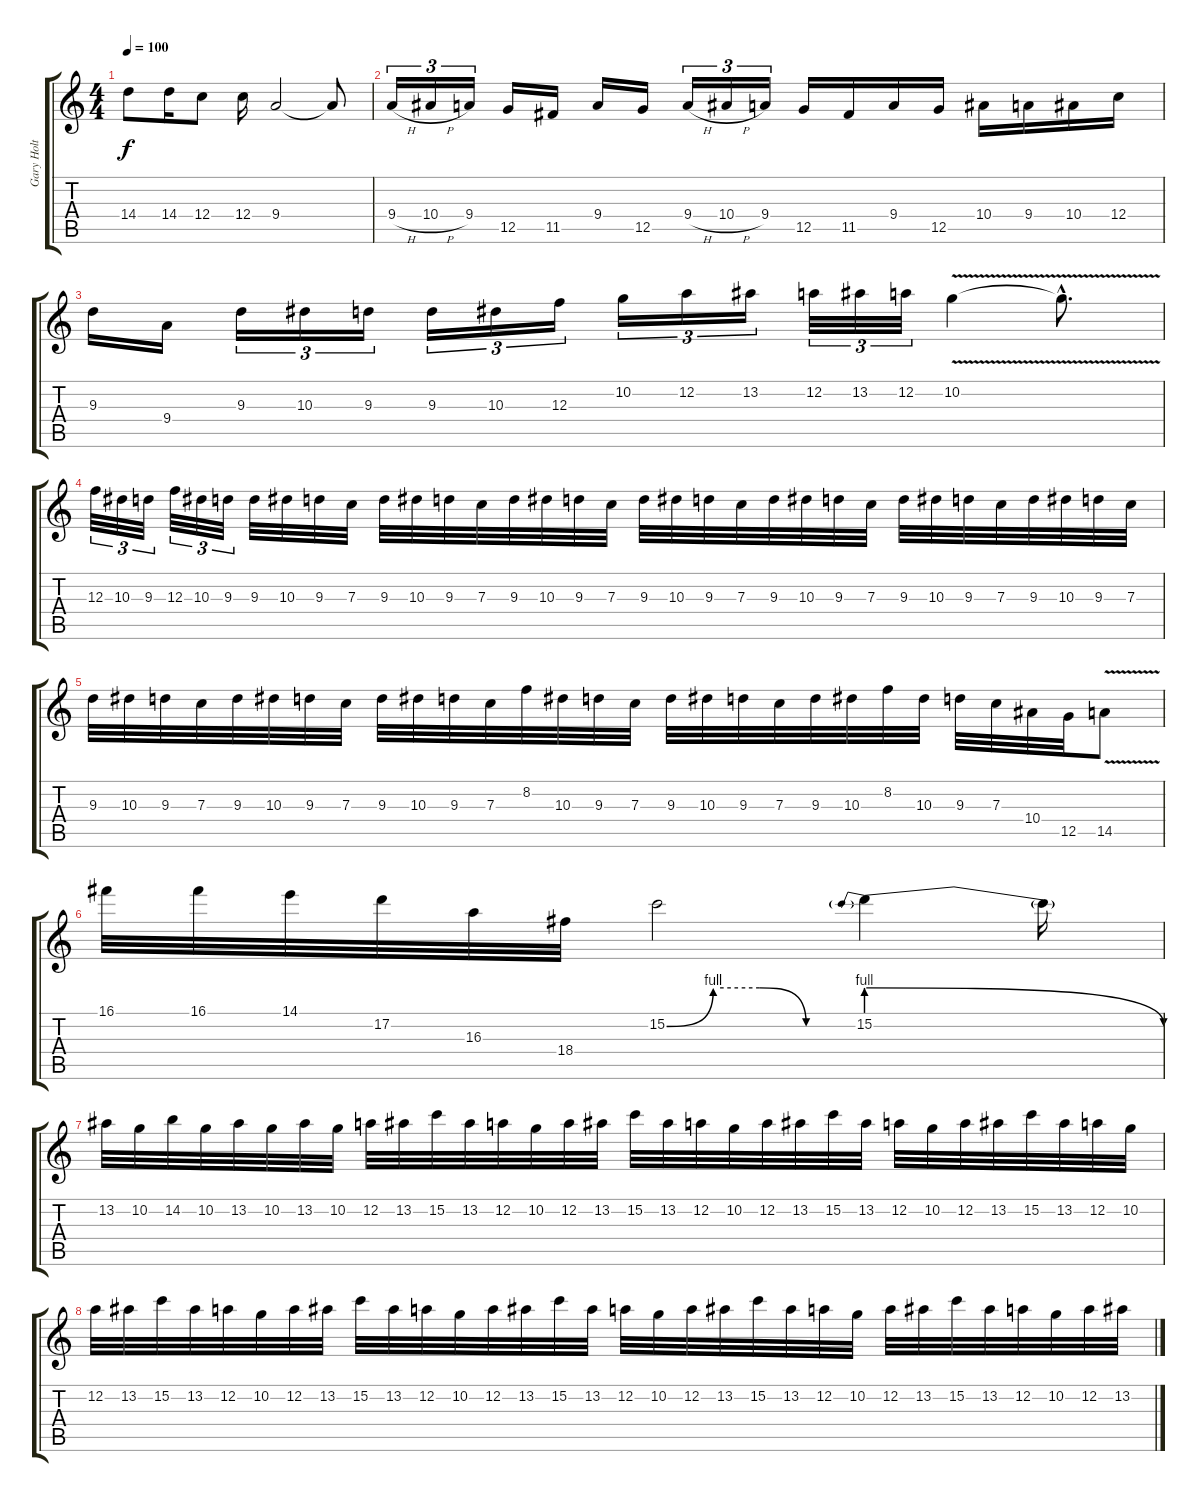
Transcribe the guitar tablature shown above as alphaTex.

\track ("Gary Holt II" "Gary Holt ") {instrument distortionguitar}
\staff {score tabs}
\tuning (D4 A3 F3 C3 G2 D2) {hide}
\ts (4 4)
\tempo 100
\clef g2
\ks c
14.4.8{dy f} 14.4.16 12.4.8 12.4.16 9.4.2 9.4{t}.8 |
9.4{h}.16{tu (3 2)} 10.4{h}.16{tu (3 2)} 9.4.16{tu (3 2)} 12.5.16 11.5.16 9.4.16 12.5.16 9.4{h}.16{tu (3 2)} 10.4{h}.16{tu (3 2)} 9.4.16{tu (3 2)} 12.5.16 11.5.16 9.4.16 12.5.16 10.4.16 9.4.16 10.4.16 12.4.16 |
9.3.16 9.4.16 9.3.16{tu (3 2)} 10.3.16{tu (3 2)} 9.3.16{tu (3 2)} 9.3.16{tu (3 2)} 10.3.16{tu (3 2)} 12.3.16{tu (3 2)} 10.2.16{tu (3 2)} 12.2.16{tu (3 2)} 13.2.16{tu (3 2)} 12.2.32{tu (3 2)} 13.2.32{tu (3 2)} 12.2.32{tu (3 2)} 10.2{v}.4 10.2{hac t}.8{d} |
12.3.32{tu (3 2)} 10.3.32{tu (3 2)} 9.3.32{tu (3 2)} 12.3.32{tu (3 2)} 10.3.32{tu (3 2)} 9.3.32{tu (3 2)} 9.3.32 10.3.32 9.3.32 7.3.32 9.3.32 10.3.32 9.3.32 7.3.32 9.3.32 10.3.32 9.3.32 7.3.32 9.3.32 10.3.32 9.3.32 7.3.32 9.3.32 10.3.32 9.3.32 7.3.32 9.3.32 10.3.32 9.3.32 7.3.32 9.3.32 10.3.32 9.3.32 7.3.32 |
9.3.32 10.3.32 9.3.32 7.3.32 9.3.32 10.3.32 9.3.32 7.3.32 9.3.32 10.3.32 9.3.32 7.3.32 8.2.32 10.3.32 9.3.32 7.3.32 9.3.32 10.3.32 9.3.32 7.3.32 9.3.32 10.3.32 8.2.32 10.3.32 9.3.32 7.3.32 10.4.32 12.5.32 14.5{v}.8 |
16.1.32 16.1.32 14.1.32 17.2.32 16.3.32 18.4.32 15.2{be (custom 0 0 15 4 30 4 45 0 60 0)}.2 15.2{be (prebendrelease 0 4 60 0)}.4 15.2{t}.16 |
13.2.32 10.2.32 14.2.32 10.2.32 13.2.32 10.2.32 13.2.32 10.2.32 12.2.32 13.2.32 15.2.32 13.2.32 12.2.32 10.2.32 12.2.32 13.2.32 15.2.32 13.2.32 12.2.32 10.2.32 12.2.32 13.2.32 15.2.32 13.2.32 12.2.32 10.2.32 12.2.32 13.2.32 15.2.32 13.2.32 12.2.32 10.2.32 |
12.2.32 13.2.32 15.2.32 13.2.32 12.2.32 10.2.32 12.2.32 13.2.32 15.2.32 13.2.32 12.2.32 10.2.32 12.2.32 13.2.32 15.2.32 13.2.32 12.2.32 10.2.32 12.2.32 13.2.32 15.2.32 13.2.32 12.2.32 10.2.32 12.2.32 13.2.32 15.2.32 13.2.32 12.2.32 10.2.32 12.2.32 13.2.32
